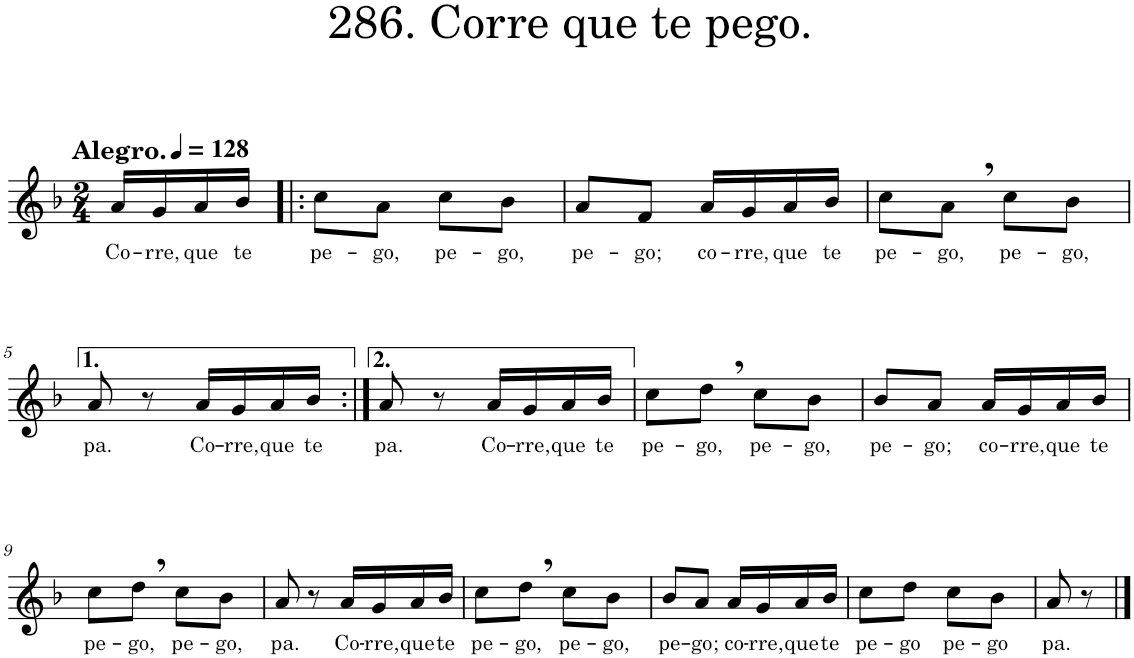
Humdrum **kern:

**kern	**text
*part1	*part1
*staff1	*staff1
*I"Piano	*
*I'Pno.	*
*clefG2	*
*k[b-]	*
*M2/4	*
*MM128	*
=1	=1
!LO:TX:a:B:t=Alegro.	!
!	!LO:LY:b
16a/LL	Co-
!	!LO:LY:b
16g/	-rre,
!	!LO:LY:b
16a/	que
!	!LO:LY:b
16b-/JJ	te
=2!|:	=2!|:
!	!LO:LY:b
8cc\L	pe-
!	!LO:LY:b
8a\J	-go,
!	!LO:LY:b
8cc\L	pe-
!	!LO:LY:b
8b-\J	-go,
=3	=3
!	!LO:LY:b
8a/L	pe-
!	!LO:LY:b
8f/J	-go;
!	!LO:LY:b
16a/LL	co-
!	!LO:LY:b
16g/	-rre,
!	!LO:LY:b
16a/	que
!	!LO:LY:b
16b-/JJ	te
=4	=4
!	!LO:LY:b
8cc\L	pe-
!	!LO:LY:b
8a,\J	-go,
!	!LO:LY:b
8cc\L	pe-
!	!LO:LY:b
8b-\J	-go,
!!LO:LB:g=z
=5	=5
!	!LO:LY:b
8a/	pa.
8r	.
!	!LO:LY:b
16a/LL	Co-
!	!LO:LY:b
16g/	-rre,
!	!LO:LY:b
16a/	que
!	!LO:LY:b
16b-/JJ	te
=6:|!	=6:|!
!	!LO:LY:b
8a/	pa.
8r	.
!	!LO:LY:b
16a/LL	Co-
!	!LO:LY:b
16g/	-rre,
!	!LO:LY:b
16a/	que
!	!LO:LY:b
16b-/JJ	te
=7	=7
!	!LO:LY:b
8cc\L	pe-
!	!LO:LY:b
8dd,\J	-go,
!	!LO:LY:b
8cc\L	pe-
!	!LO:LY:b
8b-\J	-go,
=8	=8
!	!LO:LY:b
8b-/L	pe-
!	!LO:LY:b
8a/J	-go;
!	!LO:LY:b
16a/LL	co-
!	!LO:LY:b
16g/	-rre,
!	!LO:LY:b
16a/	que
!	!LO:LY:b
16b-/JJ	te
!!LO:LB:g=z
=9	=9
!	!LO:LY:b
8cc\L	pe-
!	!LO:LY:b
8dd,\J	-go,
!	!LO:LY:b
8cc\L	pe-
!	!LO:LY:b
8b-\J	-go,
=10	=10
!	!LO:LY:b
8a/	pa.
8r	.
!	!LO:LY:b
16a/LL	Co-
!	!LO:LY:b
16g/	-rre,
!	!LO:LY:b
16a/	que
!	!LO:LY:b
16b-/JJ	te
=11	=11
!	!LO:LY:b
8cc\L	pe-
!	!LO:LY:b
8dd,\J	-go,
!	!LO:LY:b
8cc\L	pe-
!	!LO:LY:b
8b-\J	-go,
=12	=12
!	!LO:LY:b
8b-/L	pe-
!	!LO:LY:b
8a/J	-go;
!	!LO:LY:b
16a/LL	co-
!	!LO:LY:b
16g/	-rre,
!	!LO:LY:b
16a/	que
!	!LO:LY:b
16b-/JJ	te
=13	=13
!	!LO:LY:b
8cc\L	pe-
!	!LO:LY:b
8dd\J	-go
!	!LO:LY:b
8cc\L	pe-
!	!LO:LY:b
8b-\J	-go
=14	=14
!	!LO:LY:b
8a/	pa.
8r	.
==	==
*-	*-
